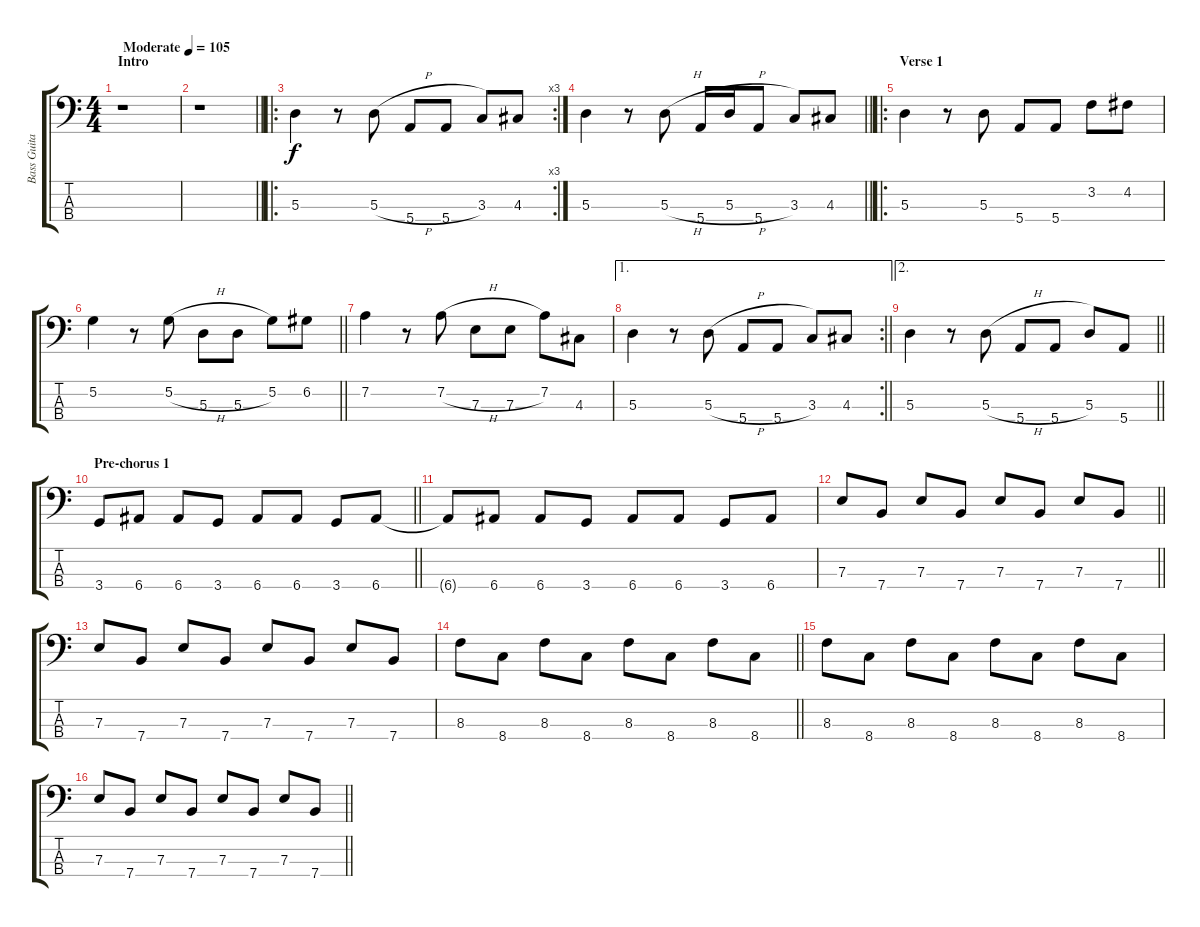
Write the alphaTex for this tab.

\track ("Bass Guitar" "Bass Guita") {instrument electricbasspick}
\staff {score tabs}
\tuning (G2 D2 A1 E1) {hide}
\ts (4 4)
\section ("" "Intro")
\tempo (105 "Moderate")
\clef f4
\ks aminor
r.1{dy f instrument electricbasspick} |
\barLineRight lightlight
r.1 |
\ro
\rc 3
5.3.4 r.8 5.3{h}.8 5.4.8 5.4.8 3.3.8 4.3.8 |
\barLineRight lightlight
5.3.4 r.8 5.3{h}.8 5.4.16 5.3{h}.16 5.4.8 3.3.8 4.3.8 |
\ro
\section ("" "Verse 1")
5.3.4 r.8 5.3.8 5.4.8 5.4.8 3.2.8 4.2.8 |
\barLineRight lightlight
5.2.4 r.8 5.2{h}.8 5.3.8 5.3.8 5.2.8 6.2.8 |
7.2.4 r.8 7.2{h}.8 7.3.8 7.3.8 7.2.8 4.3.8 |
\ae 1
\rc 2
\barLineRight lightlight
5.3.4 r.8 5.3{h}.8 5.4.8 5.4.8 3.3.8 4.3.8 |
\ae 2
\barLineRight lightlight
5.3.4 r.8 5.3{h}.8 5.4.8 5.4.8 5.3.8 5.4.8 |
\section ("" "Pre-chorus 1")
\barLineRight lightlight
3.4.8 6.4.8 6.4.8 3.4.8 6.4.8 6.4.8 3.4.8 6.4.8 |
6.4{t}.8 6.4.8 6.4.8 3.4.8 6.4.8 6.4.8 3.4.8 6.4.8 |
\barLineRight lightlight
7.3.8 7.4.8 7.3.8 7.4.8 7.3.8 7.4.8 7.3.8 7.4.8 |
7.3.8 7.4.8 7.3.8 7.4.8 7.3.8 7.4.8 7.3.8 7.4.8 |
\barLineRight lightlight
8.3.8 8.4.8 8.3.8 8.4.8 8.3.8 8.4.8 8.3.8 8.4.8 |
8.3.8 8.4.8 8.3.8 8.4.8 8.3.8 8.4.8 8.3.8 8.4.8 |
\barLineRight lightlight
7.3.8 7.4.8 7.3.8 7.4.8 7.3.8 7.4.8 7.3.8 7.4.8
